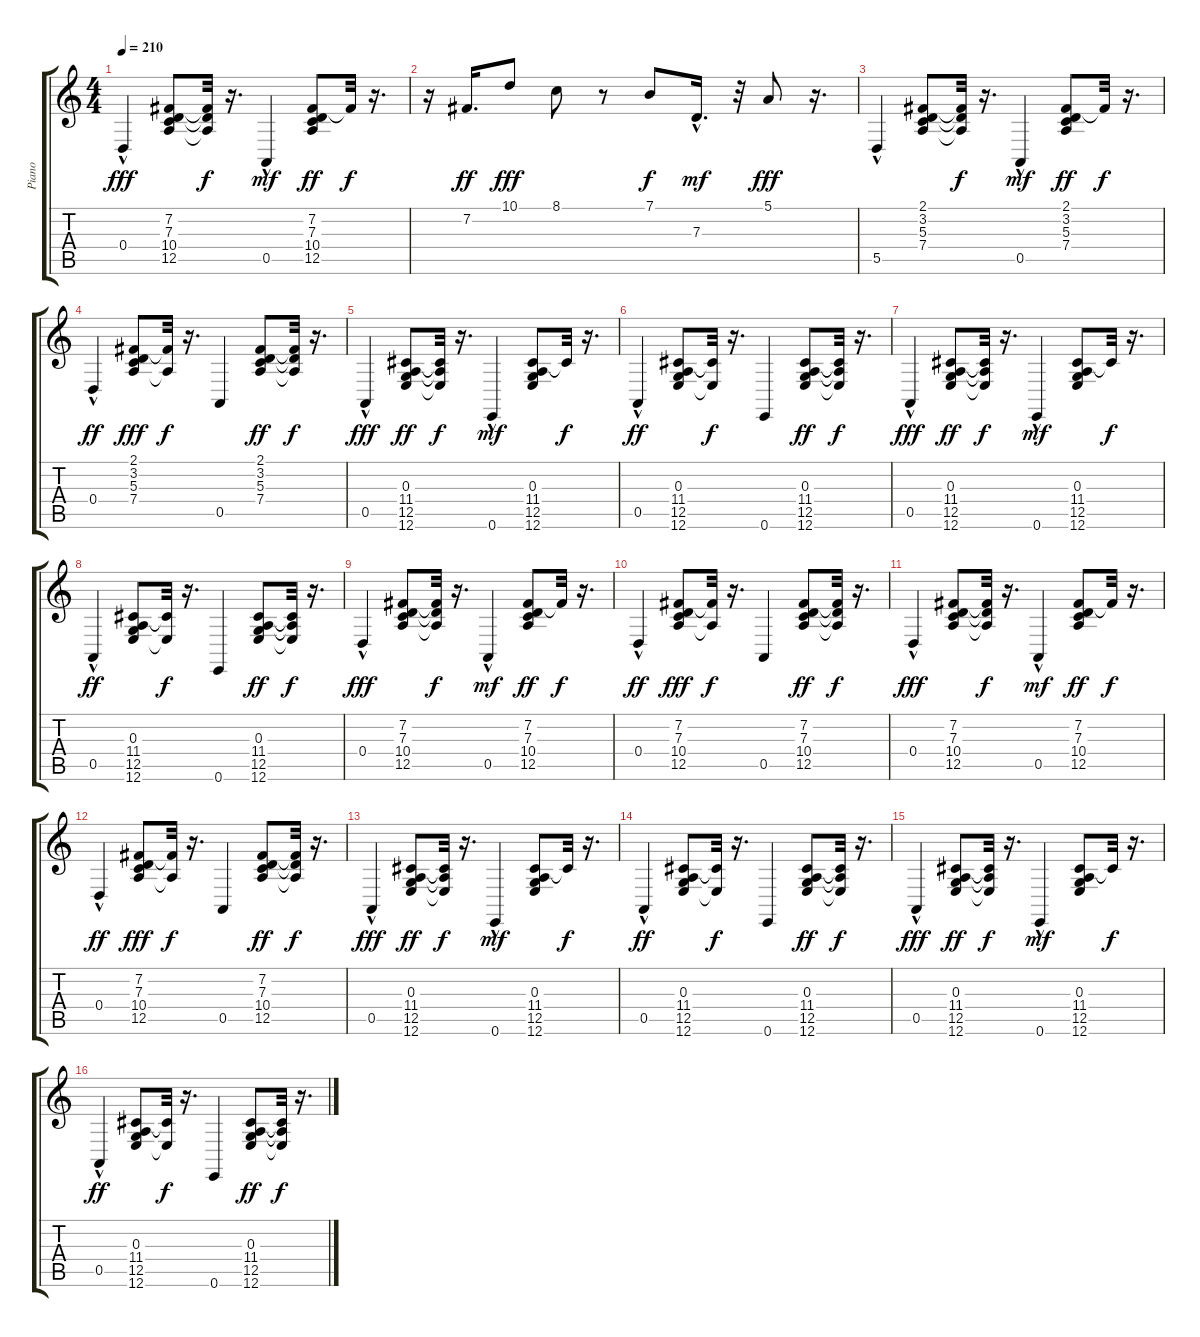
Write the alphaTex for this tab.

\track ("Piano" "Piano") {instrument brightacousticpiano}
\staff {score tabs}
\tuning (E4 B3 G3 D3 A2 E2) {hide}
\ts (4 4)
\tempo 210
\clef g2
\ks c
0.4{hac}.4{dy fff} (7.2 7.3 10.4 12.5).8 (7.2{t} 7.3{t} 12.5{t}).32{dy f} r.16{d} 0.5{hac}.4{dy mf} (7.2 7.3 10.4 12.5).8{dy ff} 7.2{t}.32{dy f} r.16{d} |
r.16 7.2.16{d dy ff} 10.1.8{dy fff} 8.1.8 r.8 7.1.8{dy f} 7.3{hac}.16{d dy mf} r.32 5.1.8{dy fff} r.16{d} |
5.5{hac}.4 (2.1 3.2 5.3 7.4).8 (2.1{t} 3.2{t} 7.4{t}).32{dy f} r.16{d} 0.5{hac}.4{dy mf} (2.1 3.2 5.3 7.4).8{dy ff} 2.1{t}.32{dy f} r.16{d} |
0.4{hac}.4{dy ff} (2.1 3.2 5.3 7.4).8{dy fff} (2.1{t} 7.4{t}).32{dy f} r.16{d} 0.5.4 (2.1 3.2 5.3 7.4).8{dy ff} (2.1{t} 3.2{t} 7.4{t}).32{dy f} r.16{d} |
0.5{hac}.4{dy fff} (0.3 11.4 12.5 12.6).8{dy ff} (11.4{t} 12.5{t} 12.6{t}).32{dy f} r.16{d} 0.6{hac}.4{dy mf} (0.3 11.4 12.5 12.6).8 11.4{t}.32{dy f} r.16{d} |
0.5{hac}.4{dy ff} (0.3 11.4 12.5 12.6).8 (11.4{t} 12.6{t}).32{dy f} r.16{d} 0.6.4 (0.3 11.4 12.5 12.6).8{dy ff} (11.4{t} 12.5{t} 12.6{t}).32{dy f} r.16{d} |
0.5{hac}.4{dy fff} (0.3 11.4 12.5 12.6).8{dy ff} (11.4{t} 12.5{t} 12.6{t}).32{dy f} r.16{d} 0.6{hac}.4{dy mf} (0.3 11.4 12.5 12.6).8 11.4{t}.32{dy f} r.16{d} |
0.5{hac}.4{dy ff} (0.3 11.4 12.5 12.6).8 (11.4{t} 12.6{t}).32{dy f} r.16{d} 0.6.4 (0.3 11.4 12.5 12.6).8{dy ff} (11.4{t} 12.5{t} 12.6{t}).32{dy f} r.16{d} |
0.4{hac}.4{dy fff} (7.2 7.3 10.4 12.5).8 (7.2{t} 7.3{t} 12.5{t}).32{dy f} r.16{d} 0.5{hac}.4{dy mf} (7.2 7.3 10.4 12.5).8{dy ff} 7.2{t}.32{dy f} r.16{d} |
0.4{hac}.4{dy ff} (7.2 7.3 10.4 12.5).8{dy fff} (7.2{t} 12.5{t}).32{dy f} r.16{d} 0.5.4 (7.2 7.3 10.4 12.5).8{dy ff} (7.2{t} 7.3{t} 12.5{t}).32{dy f} r.16{d} |
0.4{hac}.4{dy fff} (7.2 7.3 10.4 12.5).8 (7.2{t} 7.3{t} 12.5{t}).32{dy f} r.16{d} 0.5{hac}.4{dy mf} (7.2 7.3 10.4 12.5).8{dy ff} 7.2{t}.32{dy f} r.16{d} |
0.4{hac}.4{dy ff} (7.2 7.3 10.4 12.5).8{dy fff} (7.2{t} 12.5{t}).32{dy f} r.16{d} 0.5.4 (7.2 7.3 10.4 12.5).8{dy ff} (7.2{t} 7.3{t} 12.5{t}).32{dy f} r.16{d} |
0.5{hac}.4{dy fff} (0.3 11.4 12.5 12.6).8{dy ff} (11.4{t} 12.5{t} 12.6{t}).32{dy f} r.16{d} 0.6{hac}.4{dy mf} (0.3 11.4 12.5 12.6).8 11.4{t}.32{dy f} r.16{d} |
0.5{hac}.4{dy ff} (0.3 11.4 12.5 12.6).8 (11.4{t} 12.6{t}).32{dy f} r.16{d} 0.6.4 (0.3 11.4 12.5 12.6).8{dy ff} (11.4{t} 12.5{t} 12.6{t}).32{dy f} r.16{d} |
0.5{hac}.4{dy fff} (0.3 11.4 12.5 12.6).8{dy ff} (11.4{t} 12.5{t} 12.6{t}).32{dy f} r.16{d} 0.6{hac}.4{dy mf} (0.3 11.4 12.5 12.6).8 11.4{t}.32{dy f} r.16{d} |
0.5{hac}.4{dy ff} (0.3 11.4 12.5 12.6).8 (11.4{t} 12.6{t}).32{dy f} r.16{d} 0.6.4 (0.3 11.4 12.5 12.6).8{dy ff} (11.4{t} 12.5{t} 12.6{t}).32{dy f} r.16{d}
